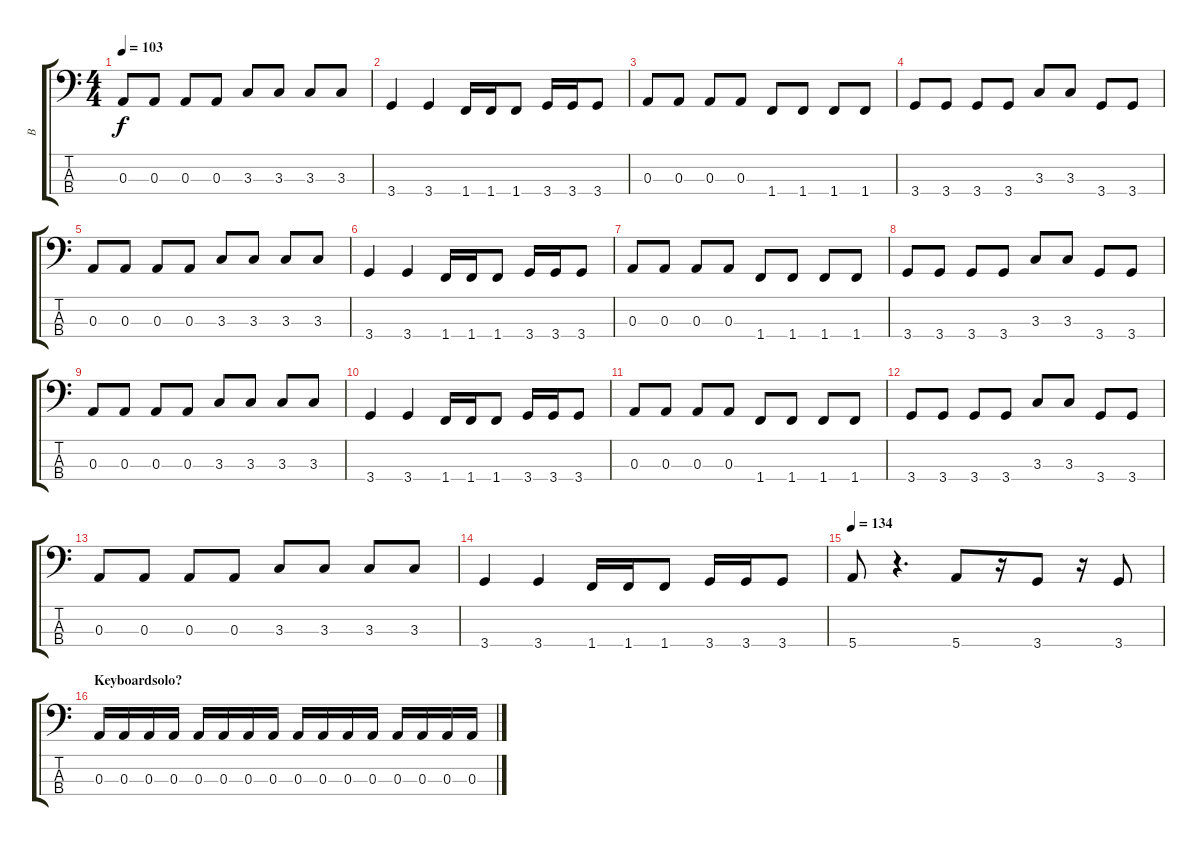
\track ("B" "B") {instrument electricbassfinger}
\staff {score tabs}
\tuning (G2 D2 A1 E1) {hide}
\ts (4 4)
\tempo 103
\clef f4
\ks c
0.3.8{dy f} 0.3.8 0.3.8 0.3.8 3.3.8 3.3.8 3.3.8 3.3.8 |
3.4.4 3.4.4 1.4.16 1.4.16 1.4.8 3.4.16 3.4.16 3.4.8 |
0.3.8 0.3.8 0.3.8 0.3.8 1.4.8 1.4.8 1.4.8 1.4.8 |
3.4.8 3.4.8 3.4.8 3.4.8 3.3.8 3.3.8 3.4.8 3.4.8 |
0.3.8 0.3.8 0.3.8 0.3.8 3.3.8 3.3.8 3.3.8 3.3.8 |
3.4.4 3.4.4 1.4.16 1.4.16 1.4.8 3.4.16 3.4.16 3.4.8 |
0.3.8 0.3.8 0.3.8 0.3.8 1.4.8 1.4.8 1.4.8 1.4.8 |
3.4.8 3.4.8 3.4.8 3.4.8 3.3.8 3.3.8 3.4.8 3.4.8 |
0.3.8 0.3.8 0.3.8 0.3.8 3.3.8 3.3.8 3.3.8 3.3.8 |
3.4.4 3.4.4 1.4.16 1.4.16 1.4.8 3.4.16 3.4.16 3.4.8 |
0.3.8 0.3.8 0.3.8 0.3.8 1.4.8 1.4.8 1.4.8 1.4.8 |
3.4.8 3.4.8 3.4.8 3.4.8 3.3.8 3.3.8 3.4.8 3.4.8 |
0.3.8 0.3.8 0.3.8 0.3.8 3.3.8 3.3.8 3.3.8 3.3.8 |
3.4.4 3.4.4 1.4.16 1.4.16 1.4.8 3.4.16 3.4.16 3.4.8 |
\tempo 134
5.4.8 r.4{d} 5.4.8 r.16 3.4.8 r.16 3.4.8 |
\section ("" "Keyboardsolo?")
0.3.16 0.3.16 0.3.16 0.3.16 0.3.16 0.3.16 0.3.16 0.3.16 0.3.16 0.3.16 0.3.16 0.3.16 0.3.16 0.3.16 0.3.16 0.3.16
